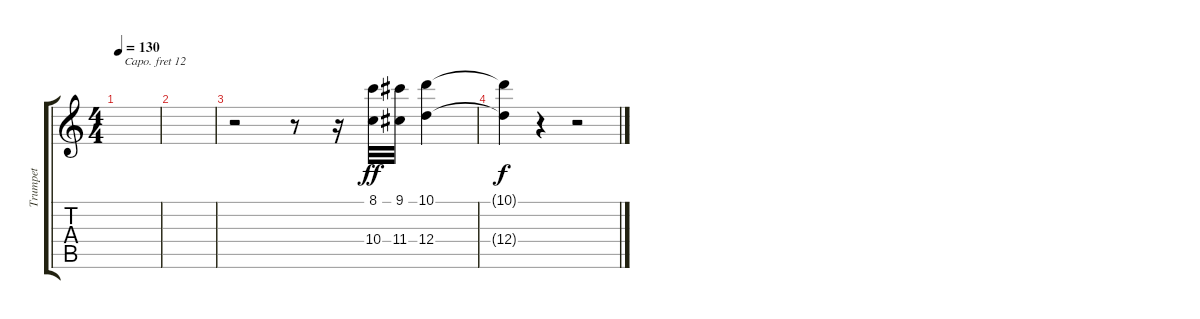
\track ("Trumpet" "Trumpet") {instrument trumpet}
\staff {score tabs}
\capo 12
\tuning (E4 B3 G3 D3 A2 E2) {hide}
\ts (4 4)
\tempo 130
\clef g2
\ks c
|
|
r.2 r.8 r.16 (8.1 10.4).32{dy ff} (9.1 11.4).32 (10.1 12.4).4 |
(10.1{t} 12.4{t}).4{dy f} r.4 r.2
